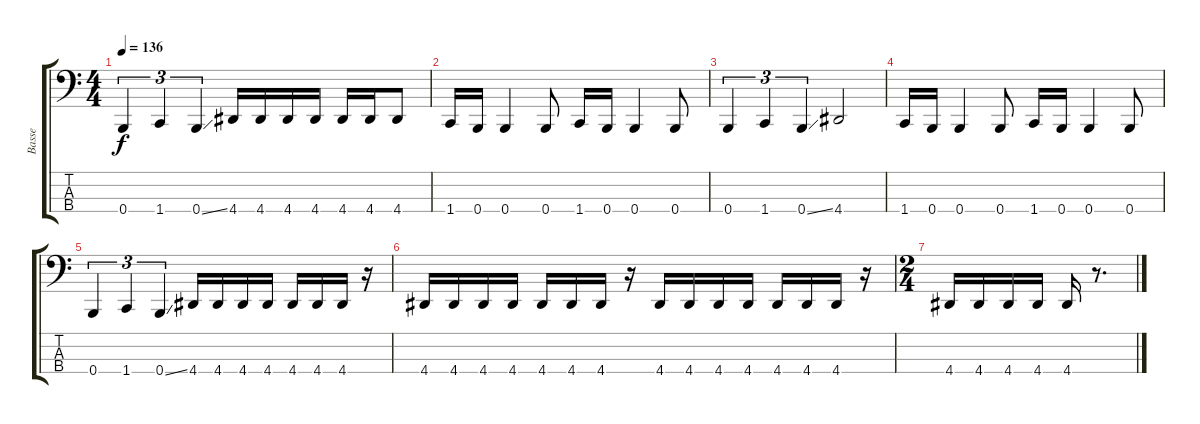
\track ("Basse" "Basse") {instrument electricbasspick}
\staff {score tabs}
\tuning (E2 B1 Gb1 B0) {hide}
\ts (4 4)
\tempo 136
\clef f4
\ks c
0.4.4{tu (3 2) dy f} 1.4.4{tu (3 2)} 0.4{ss}.4{tu (3 2)} 4.4.16 4.4.16 4.4.16 4.4.16 4.4.16 4.4.16 4.4.8 |
1.4.16 0.4.16 0.4.4 0.4.8 1.4.16 0.4.16 0.4.4 0.4.8 |
0.4.4{tu (3 2)} 1.4.4{tu (3 2)} 0.4{ss}.4{tu (3 2)} 4.4.2 |
1.4.16 0.4.16 0.4.4 0.4.8 1.4.16 0.4.16 0.4.4 0.4.8 |
0.4.4{tu (3 2)} 1.4.4{tu (3 2)} 0.4{ss}.4{tu (3 2)} 4.4.16 4.4.16 4.4.16 4.4.16 4.4.16 4.4.16 4.4.16 r.16 |
4.4.16 4.4.16 4.4.16 4.4.16 4.4.16 4.4.16 4.4.16 r.16 4.4.16 4.4.16 4.4.16 4.4.16 4.4.16 4.4.16 4.4.16 r.16 |
\ts (2 4)
4.4.16 4.4.16 4.4.16 4.4.16 4.4.16 r.8{d}
